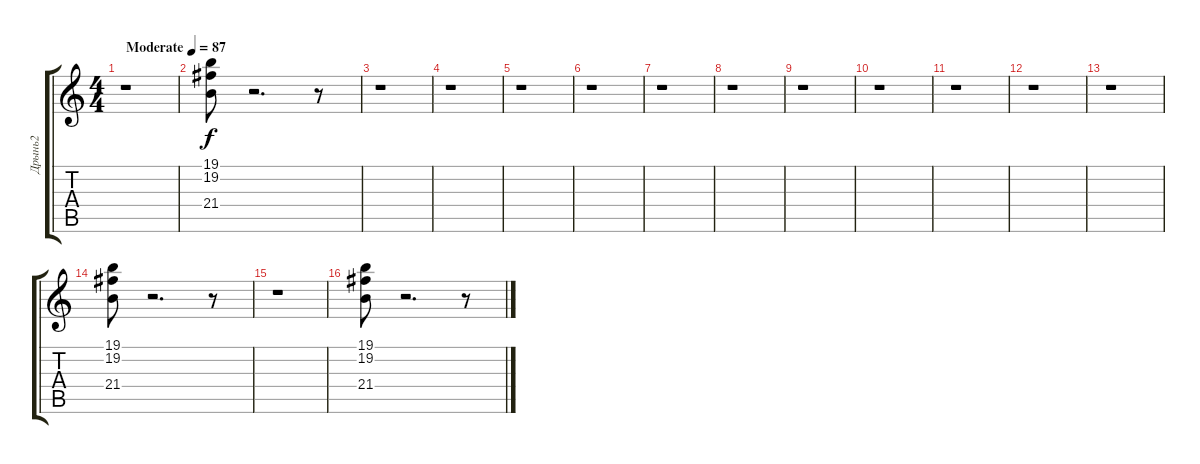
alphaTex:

\track ("Дрынь2" "Дрынь2") {instrument orchestrahit}
\staff {score tabs}
\tuning (E4 B3 G3 D3 A2 E2) {hide}
\ts (4 4)
\tempo (87 "Moderate")
\clef g2
\ks c
r.1{dy f instrument orchestrahit} |
(19.1 19.2 21.4).8{volume 12 balance 8} r.2{d} r.8 |
r.1 |
r.1 |
r.1 |
r.1 |
r.1 |
r.1 |
r.1 |
r.1 |
r.1 |
r.1 |
r.1 |
(19.1 19.2 21.4).8 r.2{d} r.8 |
r.1 |
(19.1 19.2 21.4).8 r.2{d} r.8
